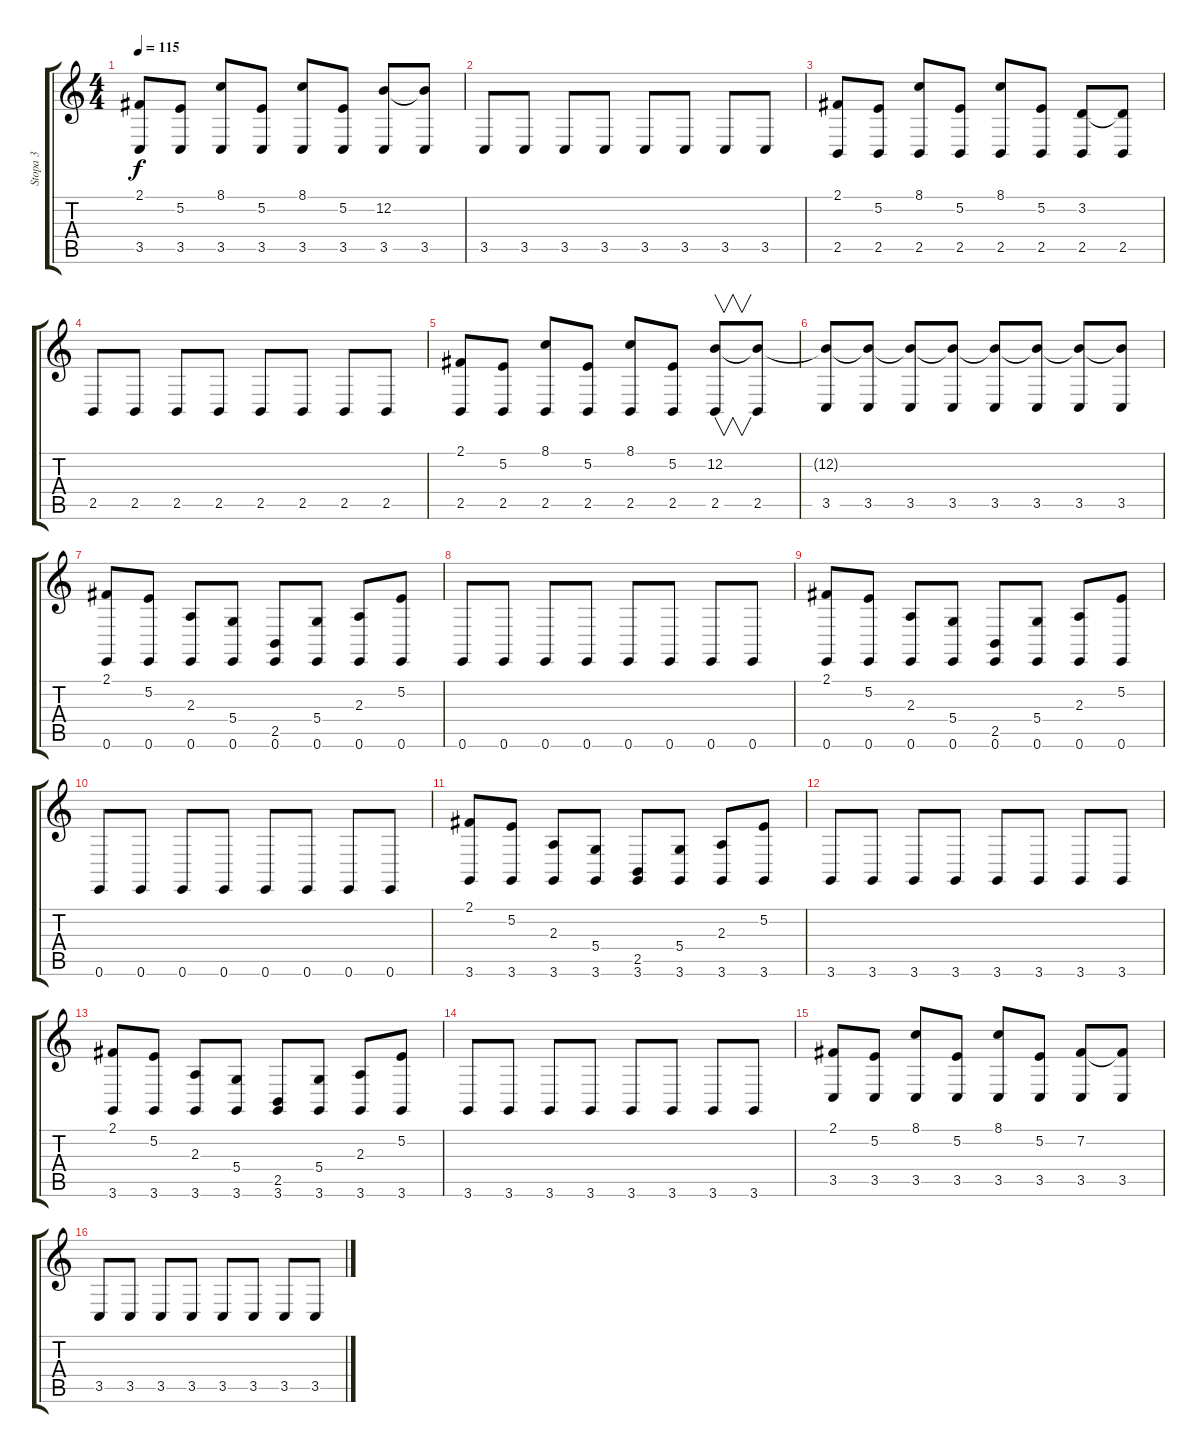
\track ("Stopa 3" "Stopa 3") {instrument pad6metallic}
\staff {score tabs}
\tuning (E4 B3 G3 D3 A2 E2) {hide}
\ts (4 4)
\tempo 115
\clef g2
\ks c
(2.1 3.5).8{dy f} (5.2 3.5).8 (8.1 3.5).8 (5.2 3.5).8 (8.1 3.5).8 (5.2 3.5).8 (12.2 3.5).8 (12.2{t} 3.5).8 |
3.5.8 3.5.8 3.5.8 3.5.8 3.5.8 3.5.8 3.5.8 3.5.8 |
(2.1 2.5).8 (5.2 2.5).8 (8.1 2.5).8 (5.2 2.5).8 (8.1 2.5).8 (5.2 2.5).8 (3.2 2.5).8 (3.2{t} 2.5).8 |
2.5.8 2.5.8 2.5.8 2.5.8 2.5.8 2.5.8 2.5.8 2.5.8 |
(2.1 2.5).8 (5.2 2.5).8 (8.1 2.5).8 (5.2 2.5).8 (8.1 2.5).8 (5.2 2.5).8 (12.2 2.5).8{v} (12.2{t} 2.5).8 |
(12.2{t} 3.5).8 (12.2{t} 3.5).8 (12.2{t} 3.5).8 (12.2{t} 3.5).8 (12.2{t} 3.5).8 (12.2{t} 3.5).8 (12.2{t} 3.5).8 (12.2{t} 3.5).8 |
(2.1 0.6).8{volume 16 balance 8 instrument pad6metallic} (5.2 0.6).8 (2.3 0.6).8 (5.4 0.6).8 (2.5 0.6).8 (5.4 0.6).8 (2.3 0.6).8 (5.2 0.6).8 |
0.6.8 0.6.8 0.6.8 0.6.8 0.6.8 0.6.8 0.6.8 0.6.8 |
(2.1 0.6).8 (5.2 0.6).8 (2.3 0.6).8 (5.4 0.6).8 (2.5 0.6).8 (5.4 0.6).8 (2.3 0.6).8 (5.2 0.6).8 |
0.6.8 0.6.8 0.6.8 0.6.8 0.6.8 0.6.8 0.6.8 0.6.8 |
(2.1 3.6).8 (5.2 3.6).8 (2.3 3.6).8 (5.4 3.6).8 (2.5 3.6).8 (5.4 3.6).8 (2.3 3.6).8 (5.2 3.6).8 |
3.6.8 3.6.8 3.6.8 3.6.8 3.6.8 3.6.8 3.6.8 3.6.8 |
(2.1 3.6).8 (5.2 3.6).8 (2.3 3.6).8 (5.4 3.6).8 (2.5 3.6).8 (5.4 3.6).8 (2.3 3.6).8 (5.2 3.6).8 |
3.6.8 3.6.8 3.6.8 3.6.8 3.6.8 3.6.8 3.6.8 3.6.8 |
(2.1 3.5).8 (5.2 3.5).8 (8.1 3.5).8 (5.2 3.5).8 (8.1 3.5).8 (5.2 3.5).8 (7.2 3.5).8 (7.2{t} 3.5).8 |
3.5.8 3.5.8 3.5.8 3.5.8 3.5.8 3.5.8 3.5.8 3.5.8
